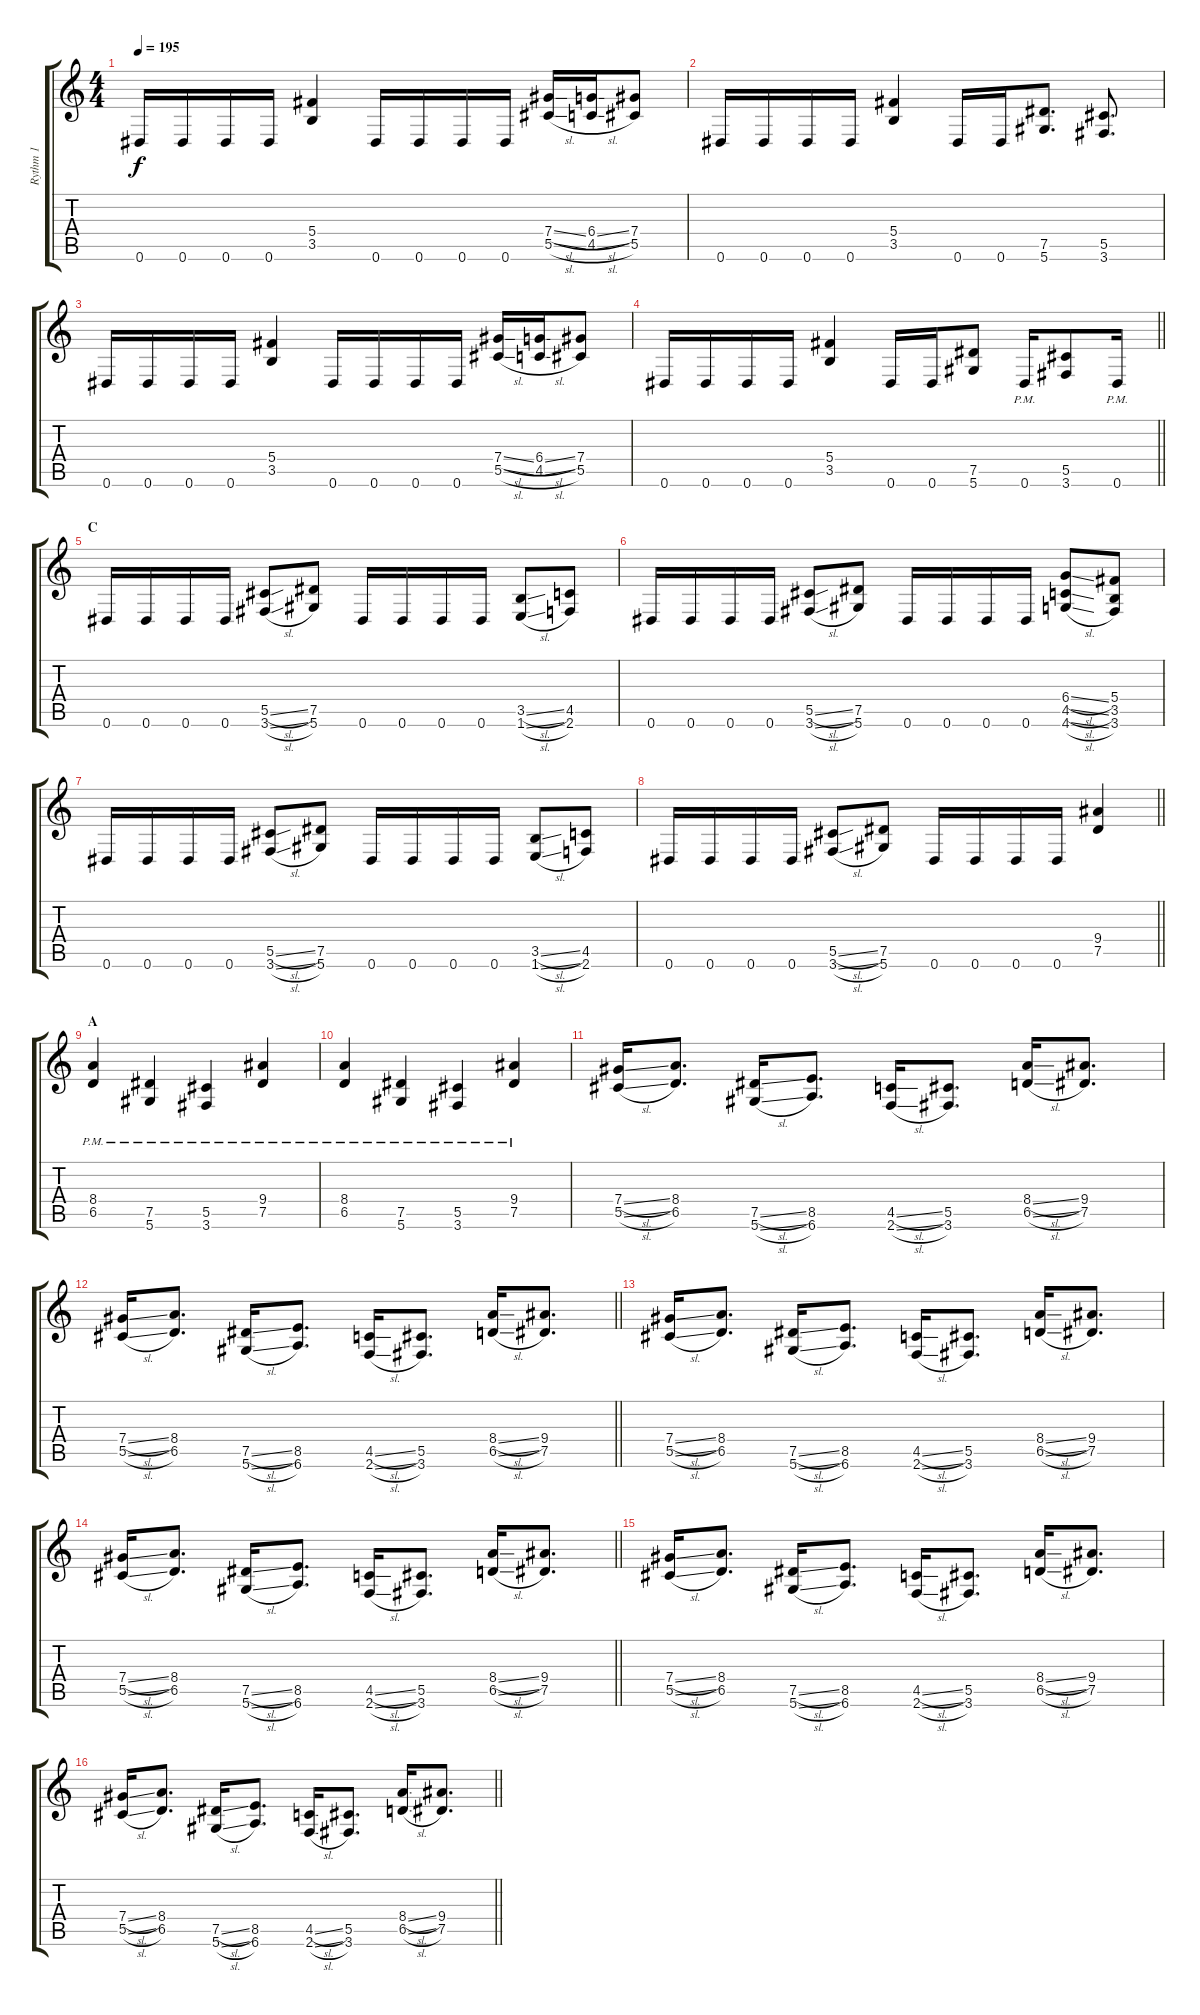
\track ("Rythm 1" "Rythm 1") {instrument distortionguitar}
\staff {score tabs}
\tuning (Eb4 Bb3 Gb3 Db3 Ab2 Eb2) {hide}
\ts (4 4)
\tempo 195
\clef g2
\ks c
0.6.16{dy f} 0.6.16 0.6.16 0.6.16 (5.4 3.5).4 0.6.16 0.6.16 0.6.16 0.6.16 (7.4{sl} 5.5{sl}).16 (6.4{sl} 4.5{sl}).16 (7.4 5.5).8 |
0.6.16 0.6.16 0.6.16 0.6.16 (5.4 3.5).4 0.6.16 0.6.16 (7.5 5.6).8{d} (5.5 3.6).8{d} |
0.6.16 0.6.16 0.6.16 0.6.16 (5.4 3.5).4 0.6.16 0.6.16 0.6.16 0.6.16 (7.4{sl} 5.5{sl}).16 (6.4{sl} 4.5{sl}).16 (7.4 5.5).8 |
\barLineRight lightlight
0.6.16 0.6.16 0.6.16 0.6.16 (5.4 3.5).4 0.6.16 0.6.16 (7.5 5.6).8 0.6{pm}.16 (5.5 3.6).8 0.6{pm}.16 |
\section ("" "C")
0.6.16 0.6.16 0.6.16 0.6.16 (5.5{sl} 3.6{sl}).8 (7.5 5.6).8 0.6.16 0.6.16 0.6.16 0.6.16 (3.5{sl} 1.6{sl}).8 (4.5 2.6).8 |
0.6.16 0.6.16 0.6.16 0.6.16 (5.5{sl} 3.6{sl}).8 (7.5 5.6).8 0.6.16 0.6.16 0.6.16 0.6.16 (6.4{sl} 4.5{sl} 4.6{sl}).8 (5.4 3.5 3.6).8 |
0.6.16 0.6.16 0.6.16 0.6.16 (5.5{sl} 3.6{sl}).8 (7.5 5.6).8 0.6.16 0.6.16 0.6.16 0.6.16 (3.5{sl} 1.6{sl}).8 (4.5 2.6).8 |
\barLineRight lightlight
0.6.16 0.6.16 0.6.16 0.6.16 (5.5{sl} 3.6{sl}).8 (7.5 5.6).8 0.6.16 0.6.16 0.6.16 0.6.16 (9.4 7.5).4 |
\section ("" "A")
(8.4{pm} 6.5{pm}).4 (7.5{pm} 5.6{pm}).4 (5.5{pm} 3.6{pm}).4 (9.4{pm} 7.5{pm}).4 |
(8.4{pm} 6.5{pm}).4 (7.5{pm} 5.6{pm}).4 (5.5{pm} 3.6{pm}).4 (9.4{pm} 7.5{pm}).4 |
(7.4{sl} 5.5{sl}).16 (8.4 6.5).8{d} (7.5{sl} 5.6{sl}).16 (8.5 6.6).8{d} (4.5{sl} 2.6{sl}).16 (5.5 3.6).8{d} (8.4{sl} 6.5{sl}).16 (9.4 7.5).8{d} |
\barLineRight lightlight
(7.4{sl} 5.5{sl}).16 (8.4 6.5).8{d} (7.5{sl} 5.6{sl}).16 (8.5 6.6).8{d} (4.5{sl} 2.6{sl}).16 (5.5 3.6).8{d} (8.4{sl} 6.5{sl}).16 (9.4 7.5).8{d} |
(7.4{sl} 5.5{sl}).16 (8.4 6.5).8{d} (7.5{sl} 5.6{sl}).16 (8.5 6.6).8{d} (4.5{sl} 2.6{sl}).16 (5.5 3.6).8{d} (8.4{sl} 6.5{sl}).16 (9.4 7.5).8{d} |
\barLineRight lightlight
(7.4{sl} 5.5{sl}).16 (8.4 6.5).8{d} (7.5{sl} 5.6{sl}).16 (8.5 6.6).8{d} (4.5{sl} 2.6{sl}).16 (5.5 3.6).8{d} (8.4{sl} 6.5{sl}).16 (9.4 7.5).8{d} |
(7.4{sl} 5.5{sl}).16 (8.4 6.5).8{d} (7.5{sl} 5.6{sl}).16 (8.5 6.6).8{d} (4.5{sl} 2.6{sl}).16 (5.5 3.6).8{d} (8.4{sl} 6.5{sl}).16 (9.4 7.5).8{d} |
\barLineRight lightlight
(7.4{sl} 5.5{sl}).16 (8.4 6.5).8{d} (7.5{sl} 5.6{sl}).16 (8.5 6.6).8{d} (4.5{sl} 2.6{sl}).16 (5.5 3.6).8{d} (8.4{sl} 6.5{sl}).16 (9.4 7.5).8{d}
